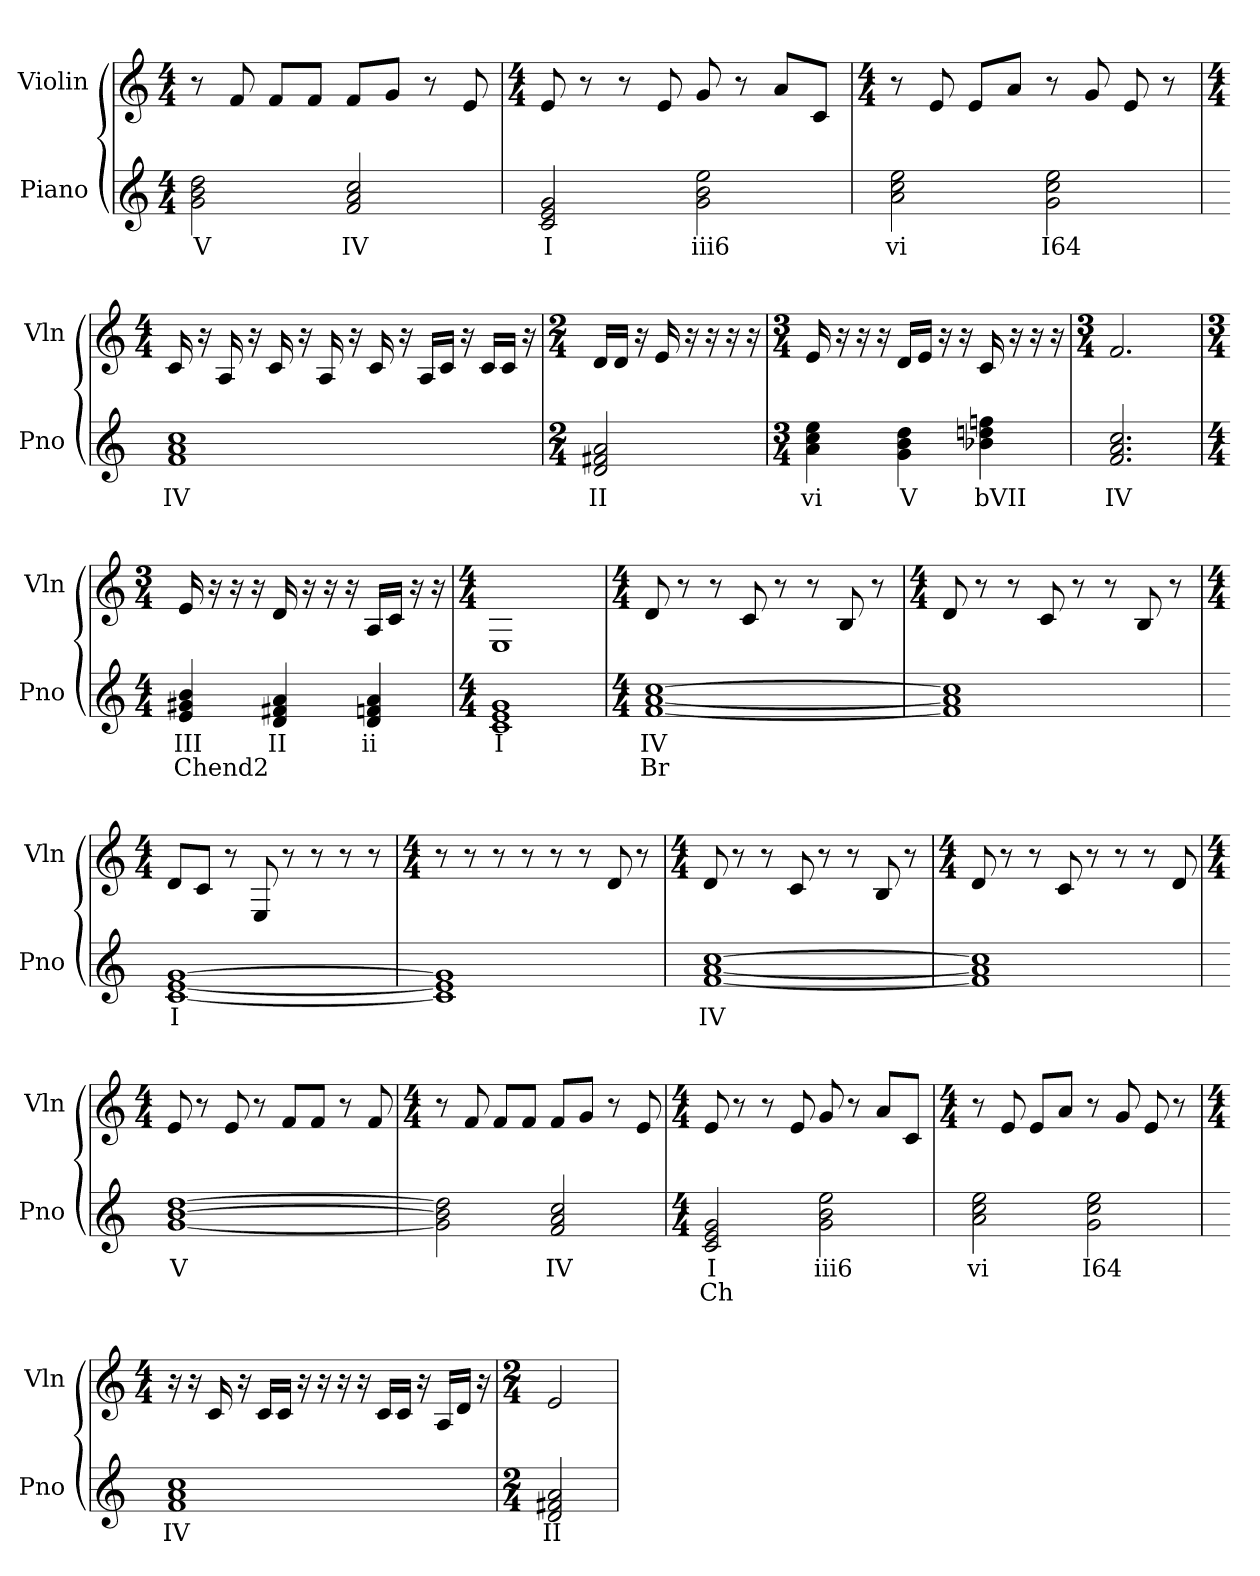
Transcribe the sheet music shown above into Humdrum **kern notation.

**kern	**text	**text	**kern
*part2	*part2	*part2	*part1
*staff2	*staff2	*staff2	*staff1
*I"Piano	*	*	*I"Violin
*I'Pno	*	*	*I'Vln
*k[]	*	*	*
*C:	*	*	*
*M4/4	*	*	*M4/4
=	=	=	=
2g 2b 2dd	V	.	8r
.	.	.	8f
.	.	.	8fL
.	.	.	8fJ
2f 2a 2cc	IV	.	8fL
.	.	.	8gJ
.	.	.	8r
.	.	.	8e
=	=	=	=
*k[]	*	*	*
*C:	*	*	*
*	*	*	*M4/4
2c 2e 2g	I	.	8e
.	.	.	8r
.	.	.	8r
.	.	.	8e
2g 2b 2ee	iii6	.	8g
.	.	.	8r
.	.	.	8aL
.	.	.	8cJ
=	=	=	=
*k[]	*	*	*
*C:	*	*	*
*	*	*	*M4/4
2a 2cc 2ee	vi	.	8r
.	.	.	8e
.	.	.	8eL
.	.	.	8aJ
2g 2cc 2ee	I64	.	8r
.	.	.	8g
.	.	.	8e
.	.	.	8r
=	=	=	=
*k[]	*	*	*
*C:	*	*	*
*	*	*	*M4/4
1f 1a 1cc	IV	.	16c
.	.	.	16r
.	.	.	16A
.	.	.	16r
.	.	.	16c
.	.	.	16r
.	.	.	16A
.	.	.	16r
.	.	.	16c
.	.	.	16r
.	.	.	16ALL
.	.	.	16cJJ
.	.	.	16r
.	.	.	16cLL
.	.	.	16cJJ
.	.	.	16r
=	=	=	=
*k[]	*	*	*
*C:	*	*	*
*M2/4	*	*	*M2/4
2d 2f#X 2a	II	.	16dLL
.	.	.	16dJJ
.	.	.	16r
.	.	.	16e
.	.	.	16r
.	.	.	16r
.	.	.	16r
.	.	.	16r
=	=	=	=
*k[]	*	*	*
*C:	*	*	*
*M3/4	*	*	*M3/4
4a 4cc 4ee	vi	.	16e
.	.	.	16r
.	.	.	16r
.	.	.	16r
4g 4b 4dd	V	.	16dLL
.	.	.	16eJJ
.	.	.	16r
.	.	.	16r
4b-X 4ddn 4ffn	bVII	.	16c
.	.	.	16r
.	.	.	16r
.	.	.	16r
=	=	=	=
*k[]	*	*	*
*C:	*	*	*
*	*	*	*M3/4
2.f 2.a 2.cc	IV	.	2.f
=	=	=	=
*k[]	*	*	*
*C:	*	*	*
*M4/4	*	*	*M3/4
4e 4g#X 4b	III	Chend2	16e
.	.	.	16r
.	.	.	16r
.	.	.	16r
4d 4f#X 4a	II	.	16d
.	.	.	16r
.	.	.	16r
.	.	.	16r
4d 4fn 4a	ii	.	16ALL
.	.	.	16cJJ
.	.	.	16r
.	.	.	16r
=	=	=	=
*k[]	*	*	*
*C:	*	*	*
*M4/4	*	*	*M4/4
1c 1e 1g	I	.	1E
=	=	=	=
*k[]	*	*	*
*C:	*	*	*
*M4/4	*	*	*M4/4
[1f [1a [1cc	IV	Br	8d
.	.	.	8r
.	.	.	8r
.	.	.	8c
.	.	.	8r
.	.	.	8r
.	.	.	8B
.	.	.	8r
=	=	=	=
*k[]	*	*	*
*C:	*	*	*
*	*	*	*M4/4
1f] 1a] 1cc]	.	.	8d
.	.	.	8r
.	.	.	8r
.	.	.	8c
.	.	.	8r
.	.	.	8r
.	.	.	8B
.	.	.	8r
=	=	=	=
*k[]	*	*	*
*C:	*	*	*
*	*	*	*M4/4
[1c [1e [1g	I	.	8dL
.	.	.	8cJ
.	.	.	8r
.	.	.	8E
.	.	.	8r
.	.	.	8r
.	.	.	8r
.	.	.	8r
=	=	=	=
*k[]	*	*	*
*C:	*	*	*
*	*	*	*M4/4
1c] 1e] 1g]	.	.	8r
.	.	.	8r
.	.	.	8r
.	.	.	8r
.	.	.	8r
.	.	.	8r
.	.	.	8d
.	.	.	8r
=	=	=	=
*k[]	*	*	*
*C:	*	*	*
*	*	*	*M4/4
[1f [1a [1cc	IV	.	8d
.	.	.	8r
.	.	.	8r
.	.	.	8c
.	.	.	8r
.	.	.	8r
.	.	.	8B
.	.	.	8r
=	=	=	=
*k[]	*	*	*
*C:	*	*	*
*	*	*	*M4/4
1f] 1a] 1cc]	.	.	8d
.	.	.	8r
.	.	.	8r
.	.	.	8c
.	.	.	8r
.	.	.	8r
.	.	.	8r
.	.	.	8d
=	=	=	=
*k[]	*	*	*
*C:	*	*	*
*	*	*	*M4/4
[1g [1b [1dd	V	.	8e
.	.	.	8r
.	.	.	8e
.	.	.	8r
.	.	.	8fL
.	.	.	8fJ
.	.	.	8r
.	.	.	8f
=	=	=	=
*k[]	*	*	*
*C:	*	*	*
*	*	*	*M4/4
2g] 2b] 2dd]	.	.	8r
.	.	.	8f
.	.	.	8fL
.	.	.	8fJ
2f 2a 2cc	IV	.	8fL
.	.	.	8gJ
.	.	.	8r
.	.	.	8e
=	=	=	=
*k[]	*	*	*
*C:	*	*	*
*M4/4	*	*	*M4/4
2c 2e 2g	I	Ch	8e
.	.	.	8r
.	.	.	8r
.	.	.	8e
2g 2b 2ee	iii6	.	8g
.	.	.	8r
.	.	.	8aL
.	.	.	8cJ
=	=	=	=
*k[]	*	*	*
*C:	*	*	*
*	*	*	*M4/4
2a 2cc 2ee	vi	.	8r
.	.	.	8e
.	.	.	8eL
.	.	.	8aJ
2g 2cc 2ee	I64	.	8r
.	.	.	8g
.	.	.	8e
.	.	.	8r
=	=	=	=
*k[]	*	*	*
*C:	*	*	*
*	*	*	*M4/4
1f 1a 1cc	IV	.	16r
.	.	.	16r
.	.	.	16c
.	.	.	16r
.	.	.	16cLL
.	.	.	16cJJ
.	.	.	16r
.	.	.	16r
.	.	.	16r
.	.	.	16r
.	.	.	16cLL
.	.	.	16cJJ
.	.	.	16r
.	.	.	16ALL
.	.	.	16dJJ
.	.	.	16r
=	=	=	=
*k[]	*	*	*
*C:	*	*	*
*M2/4	*	*	*M2/4
2d 2f#X 2a	II	.	2e
=	=	=	=
*-	*-	*-	*-
